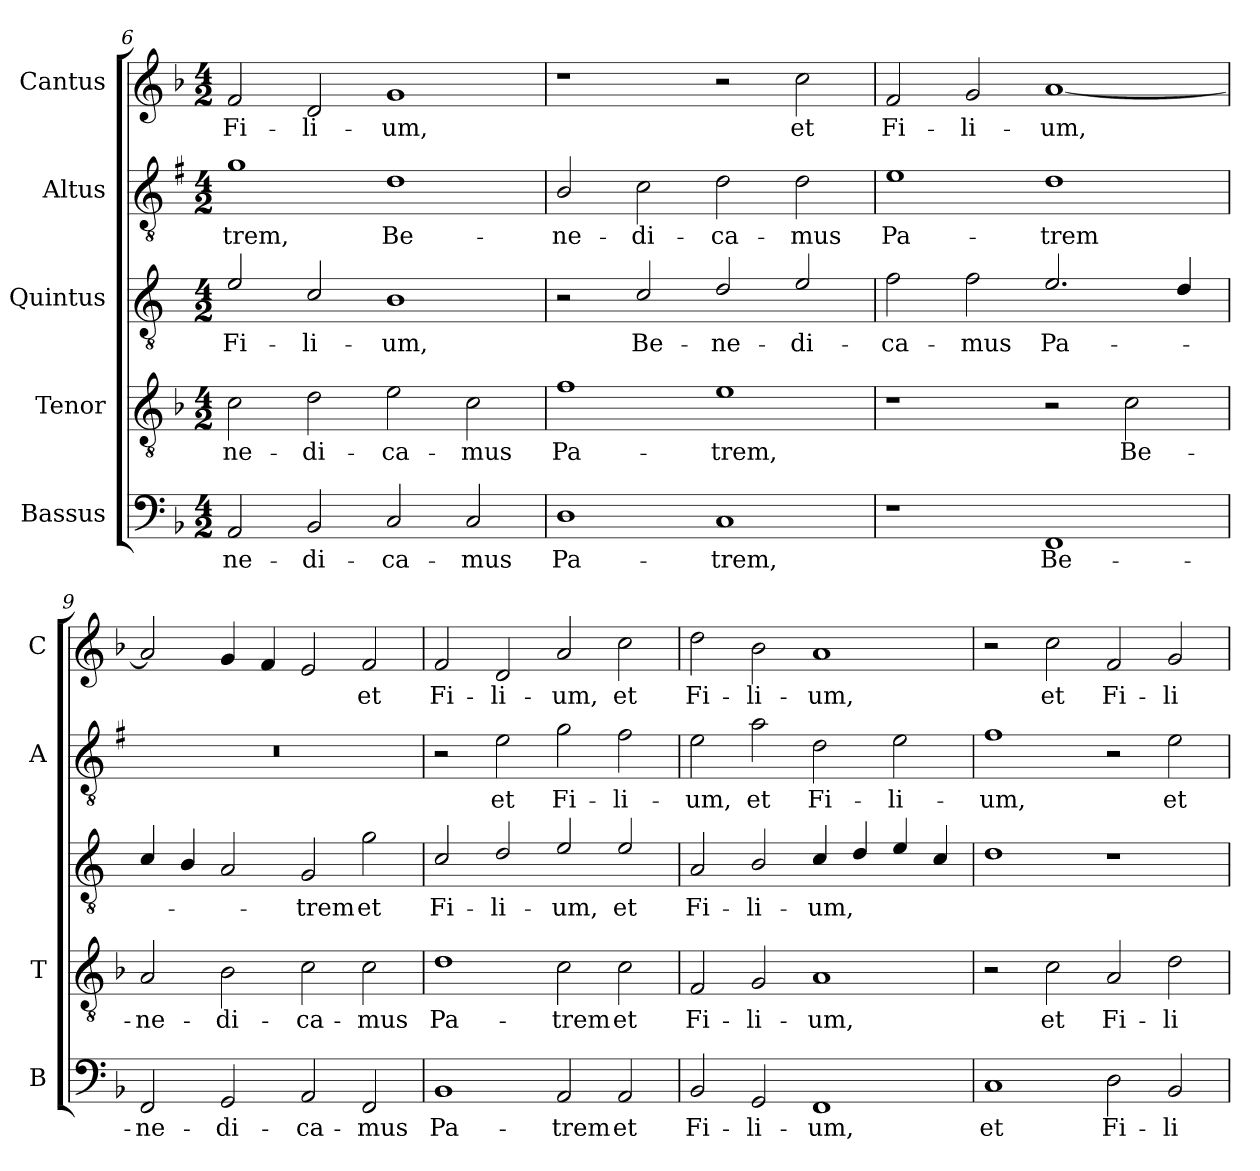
**kern	**text	**kern	**text	**kern	**text	**kern	**text	**kern	**text
*part5	*part5	*part4	*part4	*part3	*part3	*part2	*part2	*part1	*part1
*staff5	*staff5	*staff4	*staff4	*staff3	*staff3	*staff2	*staff2	*staff1	*staff1
*I"Bassus	*	*I"Tenor	*	*I"Quintus	*	*I"Altus	*	*I"Cantus	*
*I'B	*	*I'T	*	*	*	*I'A	*	*I'C	*
!!LO:LB:g=z
*clefF4	*	*clefGv2	*	*clefGv2	*	*clefGv2	*	*clefG2	*
*	*	*	*	*ITrd4c7	*	*ITrd1c2	*	*	*
*k[b-]	*	*k[b-]	*	*k[b-]	*	*k[b-]	*	*k[b-]	*
*F:	*	*F:	*	*F:	*	*F:	*	*F:	*
*M4/2	*	*M4/2	*	*M4/2	*	*M4/2	*	*M4/2	*
=6	=6	=6	=6	=6	=6	=6	=6	=6	=6
!	!LO:LY:b	!	!LO:LY:b	!	!LO:LY:b	!	!LO:LY:b	!	!LO:LY:b
2AA/	-ne-	2c\	-ne-	2A/	Fi-	1f	-trem,	2f/	Fi-
!	!LO:LY:b	!	!LO:LY:b	!	!LO:LY:b	!	!	!	!LO:LY:b
2BB-/	-di-	2d\	-di-	2F/	-li-	.	.	2d/	-li-
!	!LO:LY:b	!	!LO:LY:b	!	!LO:LY:b	!	!LO:LY:b	!	!LO:LY:b
2C/	-ca-	2e\	-ca-	1E	-um,	1c	Be-	1g	-um,
!	!LO:LY:b	!	!LO:LY:b	!	!	!	!	!	!
2C/	-mus	2c\	-mus	.	.	.	.	.	.
=7	=7	=7	=7	=7	=7	=7	=7	=7	=7
!	!LO:LY:b	!	!LO:LY:b	!	!	!	!LO:LY:b	!	!
1D	Pa-	1f	Pa-	2r	.	2A/	-ne-	1r	.
!	!	!	!	!	!LO:LY:b	!	!LO:LY:b	!	!
.	.	.	.	2F/	Be-	2B-\	-di-	.	.
!	!LO:LY:b	!	!LO:LY:b	!	!LO:LY:b	!	!LO:LY:b	!	!
1C	-trem,	1e	-trem,	2G/	-ne-	2c\	-ca-	2r	.
!	!	!	!	!	!LO:LY:b	!	!LO:LY:b	!	!LO:LY:b
.	.	.	.	2A/	-di-	2c\	-mus	2cc\	et
=8	=8	=8	=8	=8	=8	=8	=8	=8	=8
!	!	!	!	!	!LO:LY:b	!	!LO:LY:b	!	!LO:LY:b
1r	.	1r	.	2B-\	-ca-	1d	Pa-	2f/	Fi-
!	!	!	!	!	!LO:LY:b	!	!	!	!LO:LY:b
.	.	.	.	2B-\	-mus	.	.	2g/	-li-
!	!LO:LY:b	!	!	!	!LO:LY:b	!	!LO:LY:b	!	!LO:LY:b
1FF	Be-	2r	.	2.A/	Pa-	1c	-trem	[1a	-um,
!	!	!	!LO:LY:b	!	!	!	!	!	!
.	.	2c\	Be-	.	.	.	.	.	.
.	.	.	.	4G/	.	.	.	.	.
=9	=9	=9	=9	=9	=9	=9	=9	=9	=9
!	!LO:LY:b	!	!LO:LY:b	!	!	!	!	!	!
2FF/	-ne-	2A/	-ne-	4F/	.	0r	.	2a/]	.
.	.	.	.	4E/	.	.	.	.	.
!	!LO:LY:b	!	!LO:LY:b	!	!	!	!	!	!
2GG/	-di-	2B-\	-di-	2D/	.	.	.	4g/	.
.	.	.	.	.	.	.	.	4f/	.
!	!LO:LY:b	!	!LO:LY:b	!	!LO:LY:b	!	!	!	!
2AA/	-ca-	2c\	-ca-	2C/	-trem	.	.	2e/	.
!	!LO:LY:b	!	!LO:LY:b	!	!LO:LY:b	!	!	!	!LO:LY:b
2FF/	-mus	2c\	-mus	2c\	et	.	.	2f/	et
=10	=10	=10	=10	=10	=10	=10	=10	=10	=10
!	!LO:LY:b	!	!LO:LY:b	!	!LO:LY:b	!	!	!	!LO:LY:b
1BB-	Pa-	1d	Pa-	2F/	Fi-	2r	.	2f/	Fi-
!	!	!	!	!	!LO:LY:b	!	!LO:LY:b	!	!LO:LY:b
.	.	.	.	2G/	-li-	2d\	et	2d/	-li-
!	!LO:LY:b	!	!LO:LY:b	!	!LO:LY:b	!	!LO:LY:b	!	!LO:LY:b
2AA/	-trem	2c\	-trem	2A/	-um,	2f\	Fi-	2a/	-um,
!	!LO:LY:b	!	!LO:LY:b	!	!LO:LY:b	!	!LO:LY:b	!	!LO:LY:b
2AA/	et	2c\	et	2A/	et	2e\	-li-	2cc\	et
=11	=11	=11	=11	=11	=11	=11	=11	=11	=11
!	!LO:LY:b	!	!LO:LY:b	!	!LO:LY:b	!	!LO:LY:b	!	!LO:LY:b
2BB-/	Fi-	2F/	Fi-	2D/	Fi-	2d\	-um,	2dd\	Fi-
!	!LO:LY:b	!	!LO:LY:b	!	!LO:LY:b	!	!LO:LY:b	!	!LO:LY:b
2GG/	-li-	2G/	-li-	2E/	-li-	2g\	et	2b-\	-li-
!	!LO:LY:b	!	!LO:LY:b	!	!LO:LY:b	!	!LO:LY:b	!	!LO:LY:b
1FF	-um,	1A	-um,	4F/	-um,	2c\	Fi-	1a	-um,
.	.	.	.	4G/	.	.	.	.	.
!	!	!	!	!	!	!	!LO:LY:b	!	!
.	.	.	.	4A/	.	2d\	-li-	.	.
.	.	.	.	4F/	.	.	.	.	.
!!LO:LB:g=z
=12	=12	=12	=12	=12	=12	=12	=12	=12	=12
!	!LO:LY:b	!	!	!	!	!	!LO:LY:b	!	!
1C	et	2r	.	1G	.	1e	-um,	2r	.
!	!	!	!LO:LY:b	!	!	!	!	!	!LO:LY:b
.	.	2c\	et	.	.	.	.	2cc\	et
!	!LO:LY:b	!	!LO:LY:b	!	!	!	!	!	!LO:LY:b
2D\	Fi-	2A/	Fi-	1r	.	2r	.	2f/	Fi-
!	!LO:LY:b	!	!LO:LY:b	!	!	!	!LO:LY:b	!	!LO:LY:b
2BB-/	-li-	2d\	-li-	.	.	2d\	et	2g/	-li-
=	=	=	=	=	=	=	=	=	=
*-	*-	*-	*-	*-	*-	*-	*-	*-	*-
